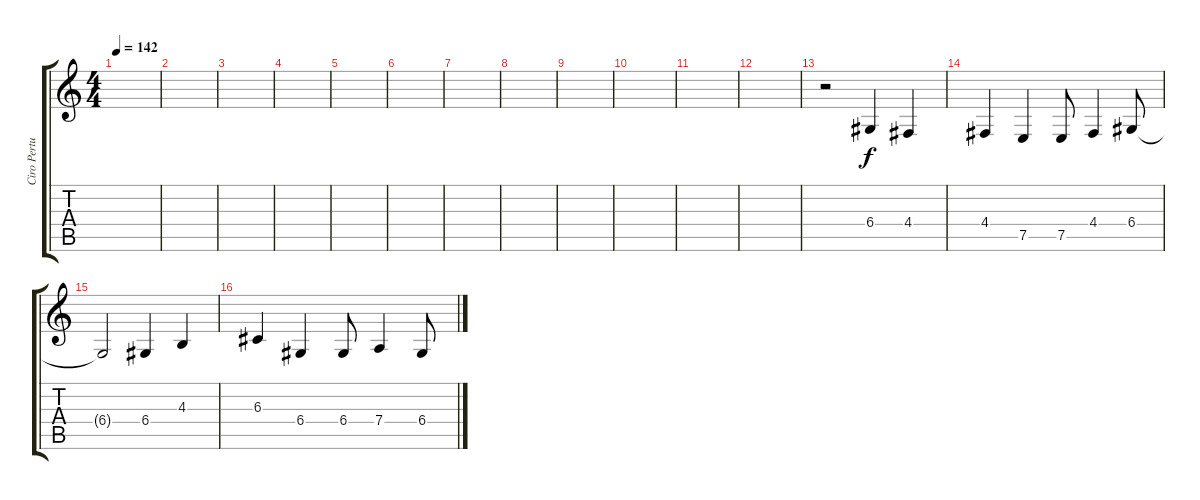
\track ("Ciro Pertusi" "Ciro Pertu") {instrument sopranosax}
\staff {score tabs}
\tuning (E4 B3 G3 D3 A2 E2) {hide}
\ts (4 4)
\tempo 142
\clef g2
\ks c
|
|
|
|
|
|
|
|
|
|
|
|
r.2 6.4.4 4.4.4 |
4.4.4 7.5.4 7.5.8 4.4.4 6.4.8 |
6.4{t}.2 6.4.4 4.3.4 |
6.3.4 6.4.4 6.4.8 7.4.4 6.4.8
